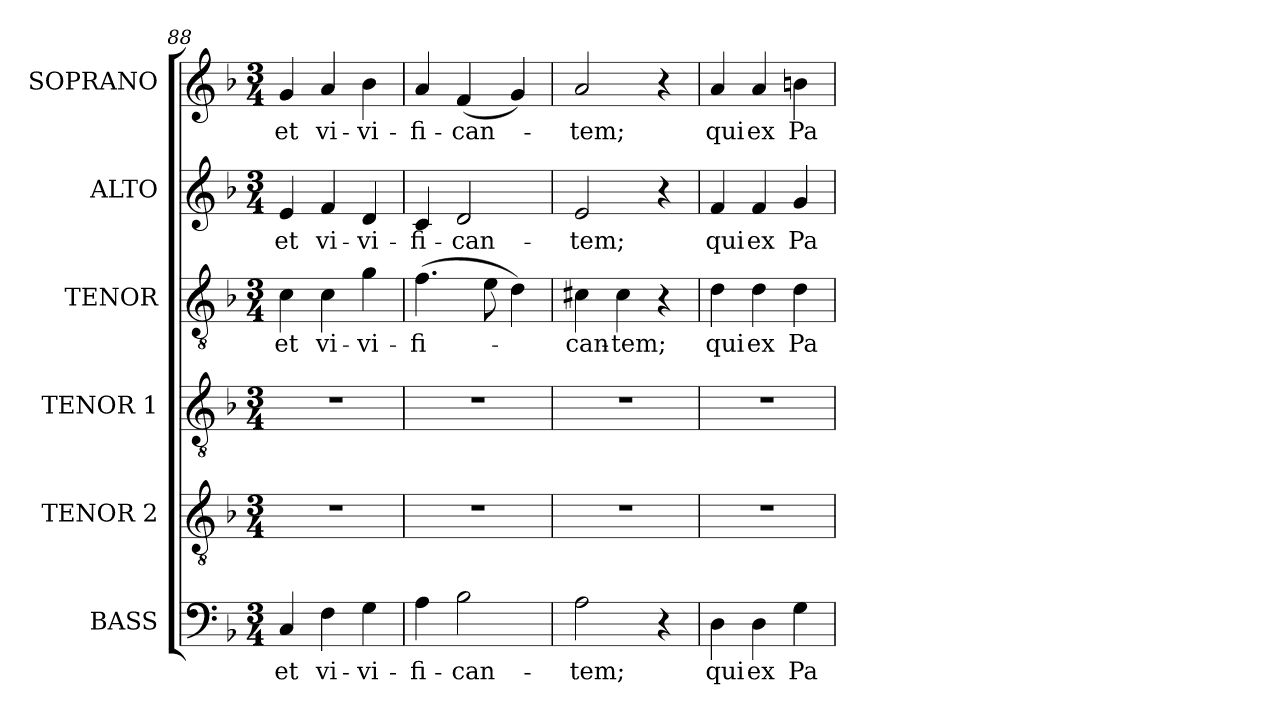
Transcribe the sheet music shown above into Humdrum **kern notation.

**kern	**text	**kern	**kern	**kern	**text	**kern	**text	**kern	**text
*part6	*part6	*part5	*part4	*part3	*part3	*part2	*part2	*part1	*part1
*staff6	*staff6	*staff5	*staff4	*staff3	*staff3	*staff2	*staff2	*staff1	*staff1
*I"BASS	*	*I"TENOR 2	*I"TENOR 1	*I"TENOR	*	*I"ALTO	*	*I"SOPRANO	*
*I'B.	*	*I'T2.	*I'T1.	*I'T.	*	*I'A.	*	*I'S.	*
!!LO:PB:g=z
*clefF4	*	*clefGv2	*clefGv2	*clefGv2	*	*clefG2	*	*clefG2	*
*	*	*ITrd7c12	*ITrd7c12	*ITrd7c12	*	*	*	*	*
*k[b-]	*	*k[b-]	*k[b-]	*k[b-]	*	*k[b-]	*	*k[b-]	*
*F:	*	*F:	*F:	*F:	*	*F:	*	*F:	*
*M3/4	*	*M3/4	*M3/4	*M3/4	*	*M3/4	*	*M3/4	*
=88	=88	=88	=88	=88	=88	=88	=88	=88	=88
!	!LO:LY:b:color=#000000	!LO:N:vis=1	!LO:N:vis=1	!	!	!	!	!	!
!	!	!	!	!	!LO:LY:b:color=#000000	!	!	!	!
!	!	!	!	!	!	!	!LO:LY:b:color=#000000	!	!
!	!	!	!	!	!	!	!	!	!LO:LY:b:color=#000000
4Ci/	et	2.r	2.r	4Ci\	et	4ei/	et	4gi/	et
!	!LO:LY:b:color=#000000	!	!	!	!	!	!	!	!
!	!	!	!	!	!LO:LY:b:color=#000000	!	!	!	!
!	!	!	!	!	!	!	!LO:LY:b:color=#000000	!	!
!	!	!	!	!	!	!	!	!	!LO:LY:b:color=#000000
4Fi\	vi-	.	.	4Ci\	vi-	4fi/	vi-	4ai/	vi-
!	!LO:LY:b:color=#000000	!	!	!	!	!	!	!	!
!	!	!	!	!	!LO:LY:b:color=#000000	!	!	!	!
!	!	!	!	!	!	!	!LO:LY:b:color=#000000	!	!
!	!	!	!	!	!	!	!	!	!LO:LY:b:color=#000000
4Gi\	-vi-	.	.	4Gi\	-vi-	4di/	-vi-	4b-i\	-vi-
=89	=89	=89	=89	=89	=89	=89	=89	=89	=89
!	!LO:LY:b:color=#000000	!LO:N:vis=1	!LO:N:vis=1	!	!	!	!	!	!
!	!	!	!	!	!LO:LY:b:color=#000000	!	!	!	!
!	!	!	!	!	!	!	!LO:LY:b:color=#000000	!	!
!	!	!	!	!	!	!	!	!	!LO:LY:b:color=#000000
4Ai\	-fi-	2.r	2.r	(4.Fi\	-fi-	4ci/	-fi-	4ai/	-fi-
!	!LO:LY:b:color=#000000	!	!	!	!	!	!	!	!
!	!	!	!	!	!	!	!LO:LY:b:color=#000000	!	!
!	!	!	!	!	!	!	!	!	!LO:LY:b:color=#000000
2B-i\	-can-	.	.	.	.	2di/	-can-	(4fi/	-can-
.	.	.	.	8Ei\	.	.	.	.	.
.	.	.	.	4Di\)	.	.	.	4gi/)	.
=90	=90	=90	=90	=90	=90	=90	=90	=90	=90
!	!LO:LY:b:color=#000000	!LO:N:vis=1	!LO:N:vis=1	!	!	!	!	!	!
!	!	!	!	!	!LO:LY:b:color=#000000	!	!	!	!
!	!	!	!	!	!	!	!LO:LY:b:color=#000000	!	!
!	!	!	!	!	!	!	!	!	!LO:LY:b:color=#000000
2Ai\	-tem;	2.r	2.r	4C#Xi\	-can-	2ei/	-tem;	2ai/	-tem;
!	!	!	!	!	!LO:LY:b:color=#000000	!	!	!	!
.	.	.	.	4C#i\	-tem;	.	.	.	.
4r	.	.	.	4r	.	4r	.	4r	.
=91	=91	=91	=91	=91	=91	=91	=91	=91	=91
!	!LO:LY:b:color=#000000	!LO:N:vis=1	!LO:N:vis=1	!	!	!	!	!	!
!	!	!	!	!	!LO:LY:b:color=#000000	!	!	!	!
!	!	!	!	!	!	!	!LO:LY:b:color=#000000	!	!
!	!	!	!	!	!	!	!	!	!LO:LY:b:color=#000000
4Di\	qui	2.r	2.r	4Di\	qui	4fi/	qui	4ai/	qui
!	!LO:LY:b:color=#000000	!	!	!	!	!	!	!	!
!	!	!	!	!	!LO:LY:b:color=#000000	!	!	!	!
!	!	!	!	!	!	!	!LO:LY:b:color=#000000	!	!
!	!	!	!	!	!	!	!	!	!LO:LY:b:color=#000000
4Di\	ex	.	.	4Di\	ex	4fi/	ex	4ai/	ex
!	!LO:LY:b:color=#000000	!	!	!	!	!	!	!	!
!	!	!	!	!	!LO:LY:b:color=#000000	!	!	!	!
!	!	!	!	!	!	!	!LO:LY:b:color=#000000	!	!
!	!	!	!	!	!	!	!	!	!LO:LY:b:color=#000000
4Gi\	Pa-	.	.	4Di\	Pa-	4gi/	Pa-	4bni\	Pa-
=	=	=	=	=	=	=	=	=	=
*-	*-	*-	*-	*-	*-	*-	*-	*-	*-
